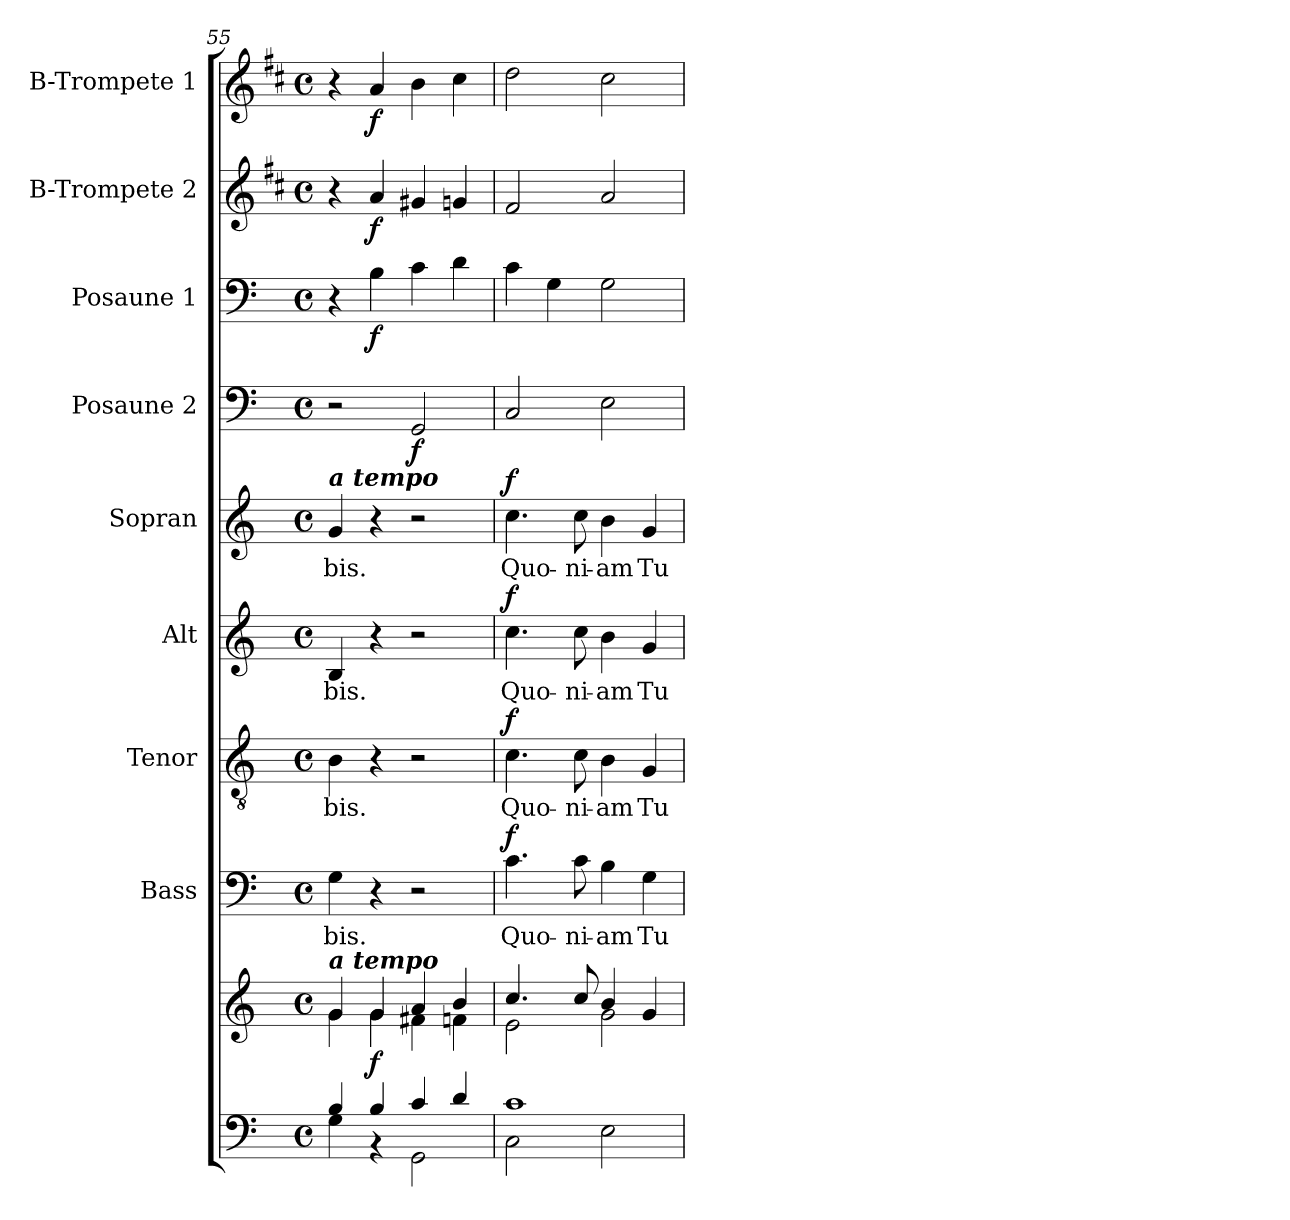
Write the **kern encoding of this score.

**kern	**kern	**dynam	**kern	**text	**dynam	**kern	**text	**dynam	**kern	**text	**dynam	**kern	**text	**dynam	**kern	**dynam	**kern	**dynam	**kern	**dynam	**kern	**dynam
*part9	*part9	*part9	*part8	*part8	*part8	*part7	*part7	*part7	*part6	*part6	*part6	*part5	*part5	*part5	*part4	*part4	*part3	*part3	*part2	*part2	*part1	*part1
*staff10	*staff9	*staff9/10	*staff8	*staff8	*staff8	*staff7	*staff7	*staff7	*staff6	*staff6	*staff6	*staff5	*staff5	*staff5	*staff4	*staff4	*staff3	*staff3	*staff2	*staff2	*staff1	*staff1
*	*	*	*I"Bass	*	*	*I"Tenor	*	*	*I"Alt	*	*	*I"Sopran	*	*	*I"Posaune 2	*	*I"Posaune 1	*	*I"B-Trompete 2	*	*I"B-Trompete 1	*
*	*	*	*I'B.	*	*	*I'T.	*	*	*I'A.	*	*	*I'S.	*	*	*I'Pos. 2	*	*I'Pos. 1	*	*I'B Trp. 2	*	*I'B Trp. 1	*
!!LO:PB:g=z
*clefF4	*clefG2	*	*clefF4	*	*	*clefGv2	*	*	*clefG2	*	*	*clefG2	*	*	*clefF4	*	*clefF4	*	*clefG2	*	*clefG2	*
*	*	*	*	*	*	*	*	*	*	*	*	*	*	*	*	*	*	*	*ITrd1c2	*	*ITrd1c2	*
*k[]	*k[]	*	*k[]	*	*	*k[]	*	*	*k[]	*	*	*k[]	*	*	*k[]	*	*k[]	*	*k[]	*	*k[]	*
*C:	*C:	*	*C:	*	*	*C:	*	*	*C:	*	*	*C:	*	*	*C:	*	*C:	*	*C:	*	*C:	*
*M4/4	*M4/4	*	*M4/4	*	*	*M4/4	*	*	*M4/4	*	*	*M4/4	*	*	*M4/4	*	*M4/4	*	*M4/4	*	*M4/4	*
*met(c)	*met(c)	*	*met(c)	*	*	*met(c)	*	*	*met(c)	*	*	*met(c)	*	*	*met(c)	*	*met(c)	*	*met(c)	*	*met(c)	*
=55	=55	=55	=55	=55	=55	=55	=55	=55	=55	=55	=55	=55	=55	=55	=55	=55	=55	=55	=55	=55	=55	=55
*^	*^	*	*	*	*	*	*	*	*	*	*	*	*	*	*	*	*	*	*	*	*	*
!	!	!	!	!	!	!	!	!	!	!	!	!	!	!LO:TX:a:Bi:t=a tempo	!	!	!	!	!	!	!	!	!	!
!	!	!LO:TX:a:Bi:t=a tempo	!	!	!	!	!	!	!	!	!	!	!	!	!	!	!	!	!	!	!	!	!	!
!	!	!	!	!	!	!LO:LY:b	!	!	!LO:LY:b	!	!	!LO:LY:b	!	!	!LO:LY:b	!	!	!	!	!	!	!	!	!
4B/	4G\	4g/	4g\	.	4G\	-bis.	.	4B\	-bis.	.	4B/	-bis.	.	4g/	-bis.	.	2r	.	4r	.	4r	.	4r	.
!	!	!	!	!LO:DY:b	!	!	!	!	!	!	!	!	!	!	!	!	!	!	!	!LO:DY:b	!	!LO:DY:b	!	!LO:DY:b
4B/	4r	4g/	4g\	f	4r	.	.	4r	.	.	4r	.	.	4r	.	.	.	.	4B\	f	4g/	f	4g/	f
!	!	!	!	!	!	!	!	!	!	!	!	!	!	!	!	!	!	!LO:DY:b	!	!	!	!	!	!
4c/	2GG\	4a/	4f#X\	.	2r	.	.	2r	.	.	2r	.	.	2r	.	.	2GG/	f	4c\	.	4f#X/	.	4a\	.
4d/	.	4b/	4fn\	.	.	.	.	.	.	.	.	.	.	.	.	.	.	.	4d\	.	4fn/	.	4b\	.
=56	=56	=56	=56	=56	=56	=56	=56	=56	=56	=56	=56	=56	=56	=56	=56	=56	=56	=56	=56	=56	=56	=56	=56	=56
!	!	!	!	!	!	!LO:LY:b	!LO:DY:a	!	!LO:LY:b	!LO:DY:a	!	!LO:LY:b	!LO:DY:a	!	!LO:LY:b	!LO:DY:a	!	!	!	!	!	!	!	!
1c	2C\	4.cc/	2e\	.	4.c\	Quo-	f	4.c\	Quo-	f	4.cc\	Quo-	f	4.cc\	Quo-	f	2C/	.	4c\	.	2e/	.	2cc\	.
.	.	.	.	.	.	.	.	.	.	.	.	.	.	.	.	.	.	.	4G\	.	.	.	.	.
!	!	!	!	!	!	!LO:LY:b	!	!	!LO:LY:b	!	!	!LO:LY:b	!	!	!LO:LY:b	!	!	!	!	!	!	!	!	!
.	.	8cc/	.	.	8c\	-ni-	.	8c\	-ni-	.	8cc\	-ni-	.	8cc\	-ni-	.	.	.	.	.	.	.	.	.
!	!	!	!	!	!	!LO:LY:b	!	!	!LO:LY:b	!	!	!LO:LY:b	!	!	!LO:LY:b	!	!	!	!	!	!	!	!	!
.	2E\	4b/	2g\	.	4B\	-am	.	4B\	-am	.	4b\	-am	.	4b\	-am	.	2E\	.	2G\	.	2g/	.	2b\	.
!	!	!	!	!	!	!LO:LY:b	!	!	!LO:LY:b	!	!	!LO:LY:b	!	!	!LO:LY:b	!	!	!	!	!	!	!	!	!
.	.	4g/	.	.	4G\	Tu	.	4G/	Tu	.	4g/	Tu	.	4g/	Tu	.	.	.	.	.	.	.	.	.
*v	*v	*	*	*	*	*	*	*	*	*	*	*	*	*	*	*	*	*	*	*	*	*	*	*
*	*v	*v	*	*	*	*	*	*	*	*	*	*	*	*	*	*	*	*	*	*	*	*	*
=	=	=	=	=	=	=	=	=	=	=	=	=	=	=	=	=	=	=	=	=	=	=
*-	*-	*-	*-	*-	*-	*-	*-	*-	*-	*-	*-	*-	*-	*-	*-	*-	*-	*-	*-	*-	*-	*-
